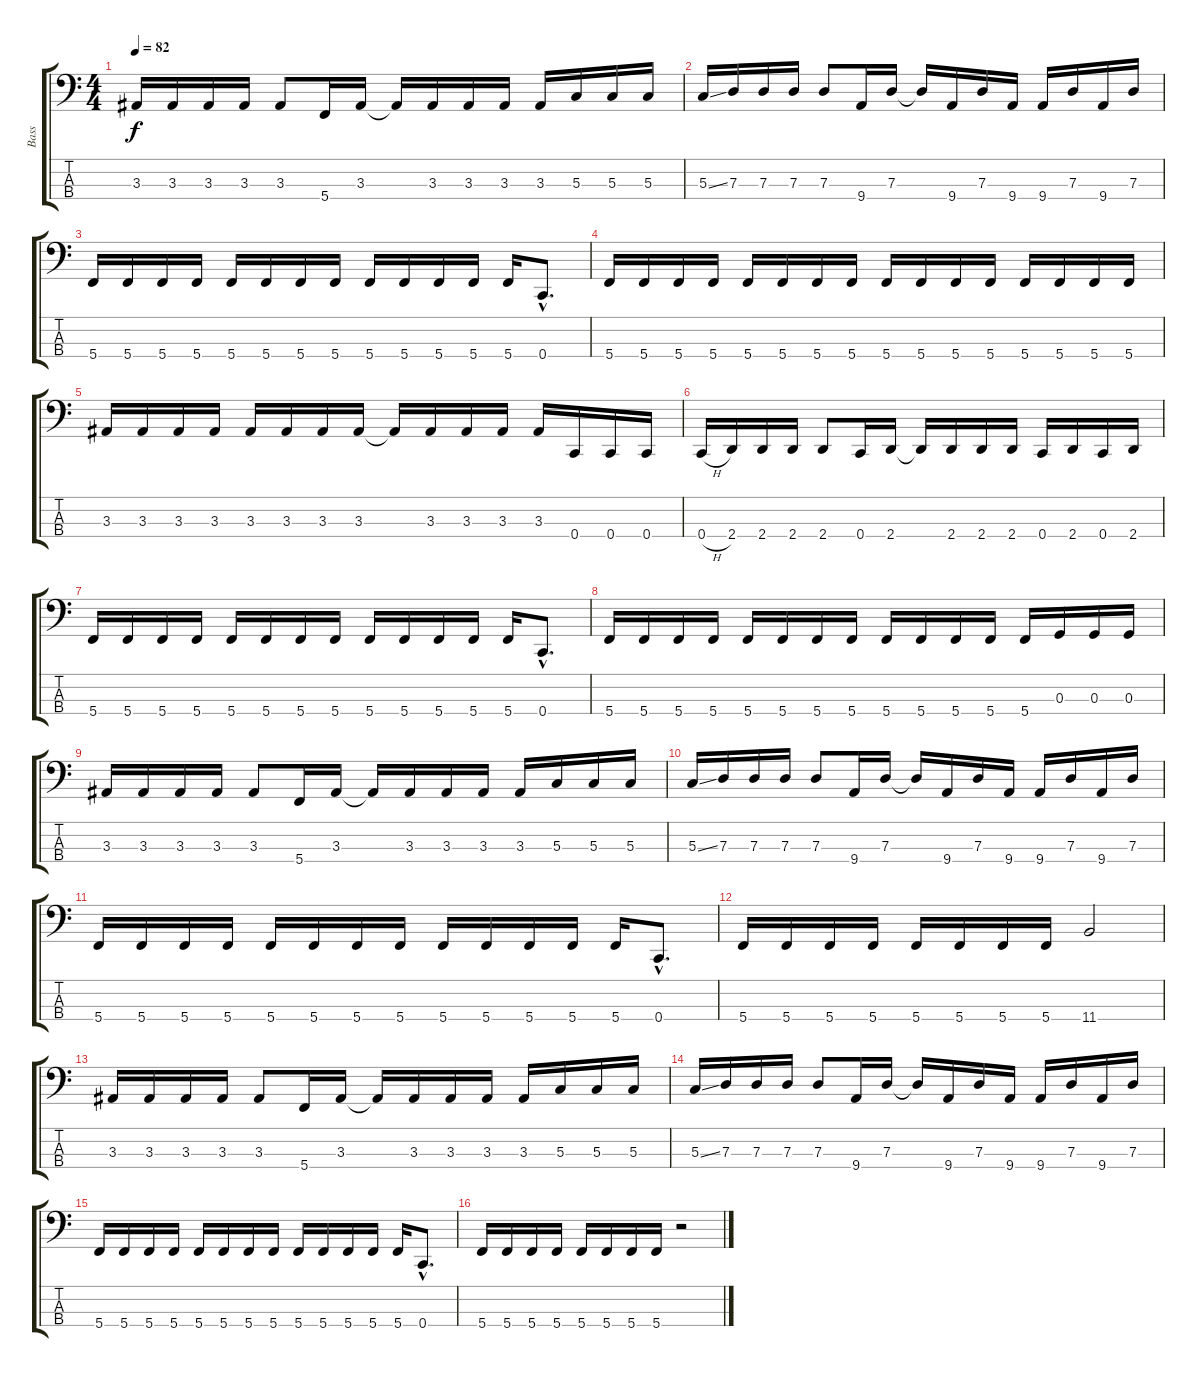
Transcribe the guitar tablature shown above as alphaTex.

\track ("Bass" "Bass") {instrument electricbassfinger}
\staff {score tabs}
\tuning (F2 C2 G1 C1) {hide}
\ts (4 4)
\tempo 82
\clef f4
\ks c
3.3.16{dy f} 3.3.16 3.3.16 3.3.16 3.3.8 5.4.16 3.3.16 3.3{t}.16 3.3.16 3.3.16 3.3.16 3.3.16 5.3.16 5.3.16 5.3.16 |
5.3{ss}.16 7.3.16 7.3.16 7.3.16 7.3.8 9.4.16 7.3.16 7.3{t}.16 9.4.16 7.3.16 9.4.16 9.4.16 7.3.16 9.4.16 7.3.16 |
5.4.16 5.4.16 5.4.16 5.4.16 5.4.16 5.4.16 5.4.16 5.4.16 5.4.16 5.4.16 5.4.16 5.4.16 5.4.16 0.4{hac}.8{d} |
5.4.16 5.4.16 5.4.16 5.4.16 5.4.16 5.4.16 5.4.16 5.4.16 5.4.16 5.4.16 5.4.16 5.4.16 5.4.16 5.4.16 5.4.16 5.4.16 |
3.3.16 3.3.16 3.3.16 3.3.16 3.3.16 3.3.16 3.3.16 3.3.16 3.3{t}.16 3.3.16 3.3.16 3.3.16 3.3.16 0.4.16 0.4.16 0.4.16 |
0.4{h}.16 2.4.16 2.4.16 2.4.16 2.4.8 0.4.16 2.4.16 2.4{t}.16 2.4.16 2.4.16 2.4.16 0.4.16 2.4.16 0.4.16 2.4.16 |
5.4.16 5.4.16 5.4.16 5.4.16 5.4.16 5.4.16 5.4.16 5.4.16 5.4.16 5.4.16 5.4.16 5.4.16 5.4.16 0.4{hac}.8{d} |
5.4.16 5.4.16 5.4.16 5.4.16 5.4.16 5.4.16 5.4.16 5.4.16 5.4.16 5.4.16 5.4.16 5.4.16 5.4.16 0.3.16 0.3.16 0.3.16 |
3.3.16 3.3.16 3.3.16 3.3.16 3.3.8 5.4.16 3.3.16 3.3{t}.16 3.3.16 3.3.16 3.3.16 3.3.16 5.3.16 5.3.16 5.3.16 |
5.3{ss}.16 7.3.16 7.3.16 7.3.16 7.3.8 9.4.16 7.3.16 7.3{t}.16 9.4.16 7.3.16 9.4.16 9.4.16 7.3.16 9.4.16 7.3.16 |
5.4.16 5.4.16 5.4.16 5.4.16 5.4.16 5.4.16 5.4.16 5.4.16 5.4.16 5.4.16 5.4.16 5.4.16 5.4.16 0.4{hac}.8{d} |
5.4.16 5.4.16 5.4.16 5.4.16 5.4.16 5.4.16 5.4.16 5.4.16 11.4.2 |
3.3.16 3.3.16 3.3.16 3.3.16 3.3.8 5.4.16 3.3.16 3.3{t}.16 3.3.16 3.3.16 3.3.16 3.3.16 5.3.16 5.3.16 5.3.16 |
5.3{ss}.16 7.3.16 7.3.16 7.3.16 7.3.8 9.4.16 7.3.16 7.3{t}.16 9.4.16 7.3.16 9.4.16 9.4.16 7.3.16 9.4.16 7.3.16 |
5.4.16 5.4.16 5.4.16 5.4.16 5.4.16 5.4.16 5.4.16 5.4.16 5.4.16 5.4.16 5.4.16 5.4.16 5.4.16 0.4{hac}.8{d} |
5.4.16 5.4.16 5.4.16 5.4.16 5.4.16 5.4.16 5.4.16 5.4.16 r.2
